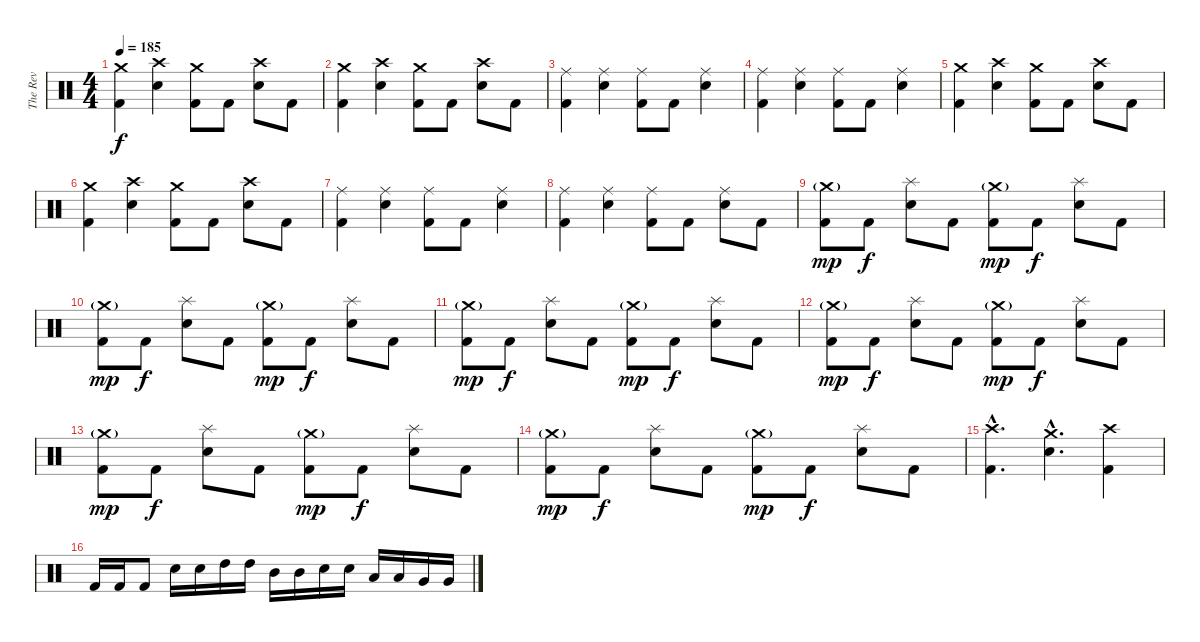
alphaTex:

\track ("The Rev" "The Rev") {instrument percussion}
\staff {score}
\articulation defaults
\ts (4 4)
\tempo 185
\clef neutral
\ks c
("Crash medium (hit)" "Kick (hit) 2").4{dy f} ("Crash high (hit)" "Electric Snare (hit)").4 ("Crash medium (hit)" "Kick (hit) 2").8 "Kick (hit) 2".8 ("Crash high (hit)" "Electric Snare (hit)").8 "Kick (hit) 2".8 |
("Crash medium (hit)" "Kick (hit) 2").4 ("Crash high (hit)" "Electric Snare (hit)").4 ("Crash medium (hit)" "Kick (hit) 2").8 "Kick (hit) 2".8 ("Crash high (hit)" "Electric Snare (hit)").8 "Kick (hit) 2".8 |
("Ride (middle)" "Kick (hit) 2").4 ("Ride (middle)" "Electric Snare (hit)").4 ("Ride (middle)" "Kick (hit) 2").8 "Kick (hit) 2".8 ("Ride (middle)" "Electric Snare (hit)").4 |
("Ride (middle)" "Kick (hit) 2").4 ("Ride (middle)" "Electric Snare (hit)").4 ("Ride (middle)" "Kick (hit) 2").8 "Kick (hit) 2".8 ("Ride (middle)" "Electric Snare (hit)").4 |
("Crash medium (hit)" "Kick (hit) 2").4 ("Crash high (hit)" "Electric Snare (hit)").4 ("Crash medium (hit)" "Kick (hit) 2").8 "Kick (hit) 2".8 ("Crash high (hit)" "Electric Snare (hit)").8 "Kick (hit) 2".8 |
("Crash medium (hit)" "Kick (hit) 2").4 ("Crash high (hit)" "Electric Snare (hit)").4 ("Crash medium (hit)" "Kick (hit) 2").8 "Kick (hit) 2".8 ("Crash high (hit)" "Electric Snare (hit)").8 "Kick (hit) 2".8 |
("Ride (middle)" "Kick (hit) 2").4 ("Ride (middle)" "Electric Snare (hit)").4 ("Ride (middle)" "Kick (hit) 2").8 "Kick (hit) 2".8 ("Ride (middle)" "Electric Snare (hit)").4 |
("Ride (middle)" "Kick (hit) 2").4 ("Ride (middle)" "Electric Snare (hit)").4 ("Ride (middle)" "Kick (hit) 2").8 "Kick (hit) 2".8 ("Ride (middle)" "Electric Snare (hit)").8 "Kick (hit) 2".8 |
("Crash medium (hit)"{g} "Kick (hit) 2").8{dy mp} "Kick (hit) 2".8{dy f} ("Splash (hit)" "Electric Snare (hit)").8 "Kick (hit) 2".8 ("Crash medium (hit)"{g} "Kick (hit) 2").8{dy mp} "Kick (hit) 2".8{dy f} ("Splash (hit)" "Electric Snare (hit)").8 "Kick (hit) 2".8 |
("Crash medium (hit)"{g} "Kick (hit) 2").8{dy mp} "Kick (hit) 2".8{dy f} ("Splash (hit)" "Electric Snare (hit)").8 "Kick (hit) 2".8 ("Crash medium (hit)"{g} "Kick (hit) 2").8{dy mp} "Kick (hit) 2".8{dy f} ("Splash (hit)" "Electric Snare (hit)").8 "Kick (hit) 2".8 |
("Crash medium (hit)"{g} "Kick (hit) 2").8{dy mp} "Kick (hit) 2".8{dy f} ("Splash (hit)" "Electric Snare (hit)").8 "Kick (hit) 2".8 ("Crash medium (hit)"{g} "Kick (hit) 2").8{dy mp} "Kick (hit) 2".8{dy f} ("Splash (hit)" "Electric Snare (hit)").8 "Kick (hit) 2".8 |
("Crash medium (hit)"{g} "Kick (hit) 2").8{dy mp} "Kick (hit) 2".8{dy f} ("Splash (hit)" "Electric Snare (hit)").8 "Kick (hit) 2".8 ("Crash medium (hit)"{g} "Kick (hit) 2").8{dy mp} "Kick (hit) 2".8{dy f} ("Splash (hit)" "Electric Snare (hit)").8 "Kick (hit) 2".8 |
("Crash medium (hit)"{g} "Kick (hit) 2").8{dy mp} "Kick (hit) 2".8{dy f} ("Splash (hit)" "Electric Snare (hit)").8 "Kick (hit) 2".8 ("Crash medium (hit)"{g} "Kick (hit) 2").8{dy mp} "Kick (hit) 2".8{dy f} ("Splash (hit)" "Electric Snare (hit)").8 "Kick (hit) 2".8 |
("Crash medium (hit)"{g} "Kick (hit) 2").8{dy mp} "Kick (hit) 2".8{dy f} ("Splash (hit)" "Electric Snare (hit)").8 "Kick (hit) 2".8 ("Crash medium (hit)"{g} "Kick (hit) 2").8{dy mp} "Kick (hit) 2".8{dy f} ("Splash (hit)" "Electric Snare (hit)").8 "Kick (hit) 2".8 |
("Crash high (hit)"{hac} "Kick (hit) 2"{hac}).4{d} ("Crash medium (hit)"{hac} "Electric Snare (hit)"{hac}).4{d} ("Crash high (hit)" "Kick (hit) 2").4 |
"Kick (hit) 2".16 "Kick (hit) 2".16 "Kick (hit) 2".8 "Electric Snare (hit)".16 "Electric Snare (hit)".16 "High Tom (hit)".16 "High Tom (hit)".16 "Mid Tom (hit)".16 "Mid Tom (hit)".16 "Electric Snare (hit)".16 "Electric Snare (hit)".16 "Low Tom (hit)".16 "Low Tom (hit)".16 "Very Low Tom (hit)".16 "Very Low Tom (hit)".16
